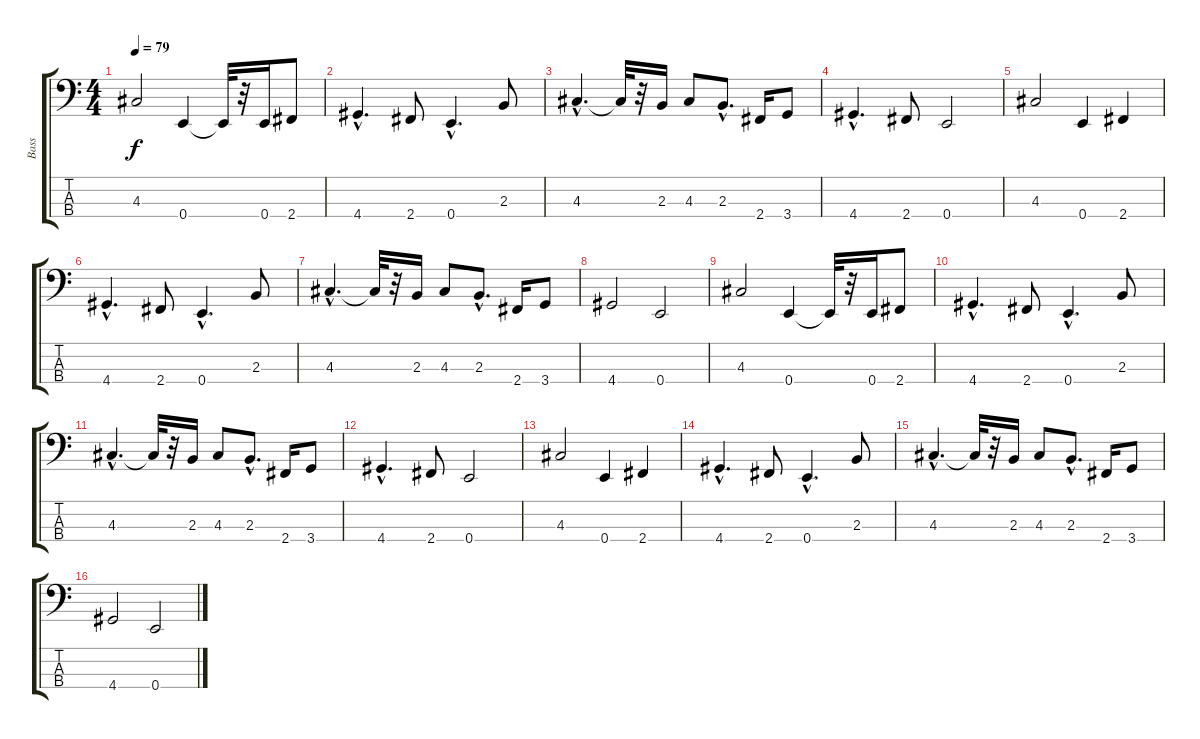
\track ("Bass" "Bass") {instrument fretlessbass}
\staff {score tabs}
\tuning (G2 D2 A1 E1) {hide}
\ts (4 4)
\tempo 79
\clef f4
\ks c
4.3.2{dy f} 0.4.4 0.4{t}.32 r.32 0.4.16 2.4.8 |
4.4{hac}.4{d} 2.4.8 0.4{hac}.4{d} 2.3.8 |
4.3{hac}.4{d} 4.3{t}.32 r.32 2.3.16 4.3.8 2.3{hac}.8{d} 2.4.16 3.4.8 |
4.4{hac}.4{d} 2.4.8 0.4.2 |
4.3.2 0.4.4 2.4.4 |
4.4{hac}.4{d} 2.4.8 0.4{hac}.4{d} 2.3.8 |
4.3{hac}.4{d} 4.3{t}.32 r.32 2.3.16 4.3.8 2.3{hac}.8{d} 2.4.16 3.4.8 |
4.4.2 0.4.2 |
4.3.2 0.4.4 0.4{t}.32 r.32 0.4.16 2.4.8 |
4.4{hac}.4{d} 2.4.8 0.4{hac}.4{d} 2.3.8 |
4.3{hac}.4{d} 4.3{t}.32 r.32 2.3.16 4.3.8 2.3{hac}.8{d} 2.4.16 3.4.8 |
4.4{hac}.4{d} 2.4.8 0.4.2 |
4.3.2 0.4.4 2.4.4 |
4.4{hac}.4{d} 2.4.8 0.4{hac}.4{d} 2.3.8 |
4.3{hac}.4{d} 4.3{t}.32 r.32 2.3.16 4.3.8 2.3{hac}.8{d} 2.4.16 3.4.8 |
4.4.2 0.4.2
